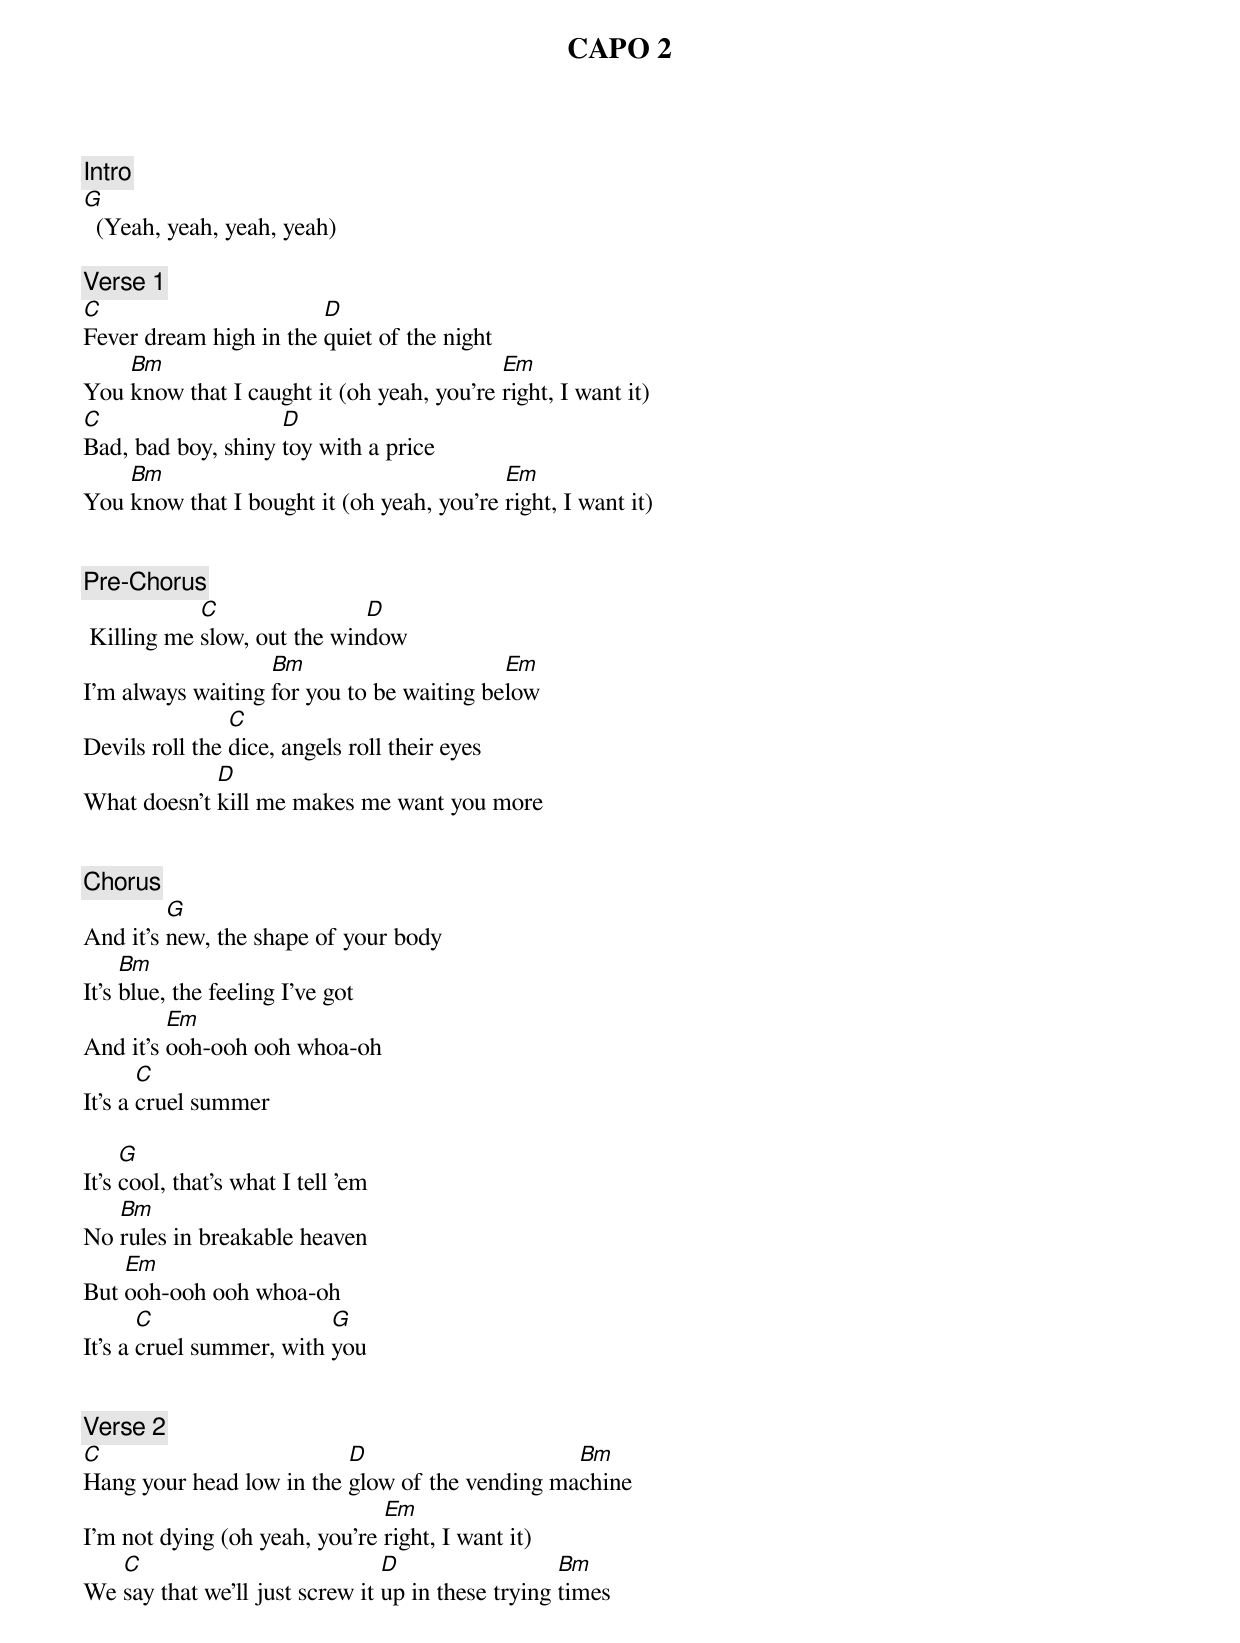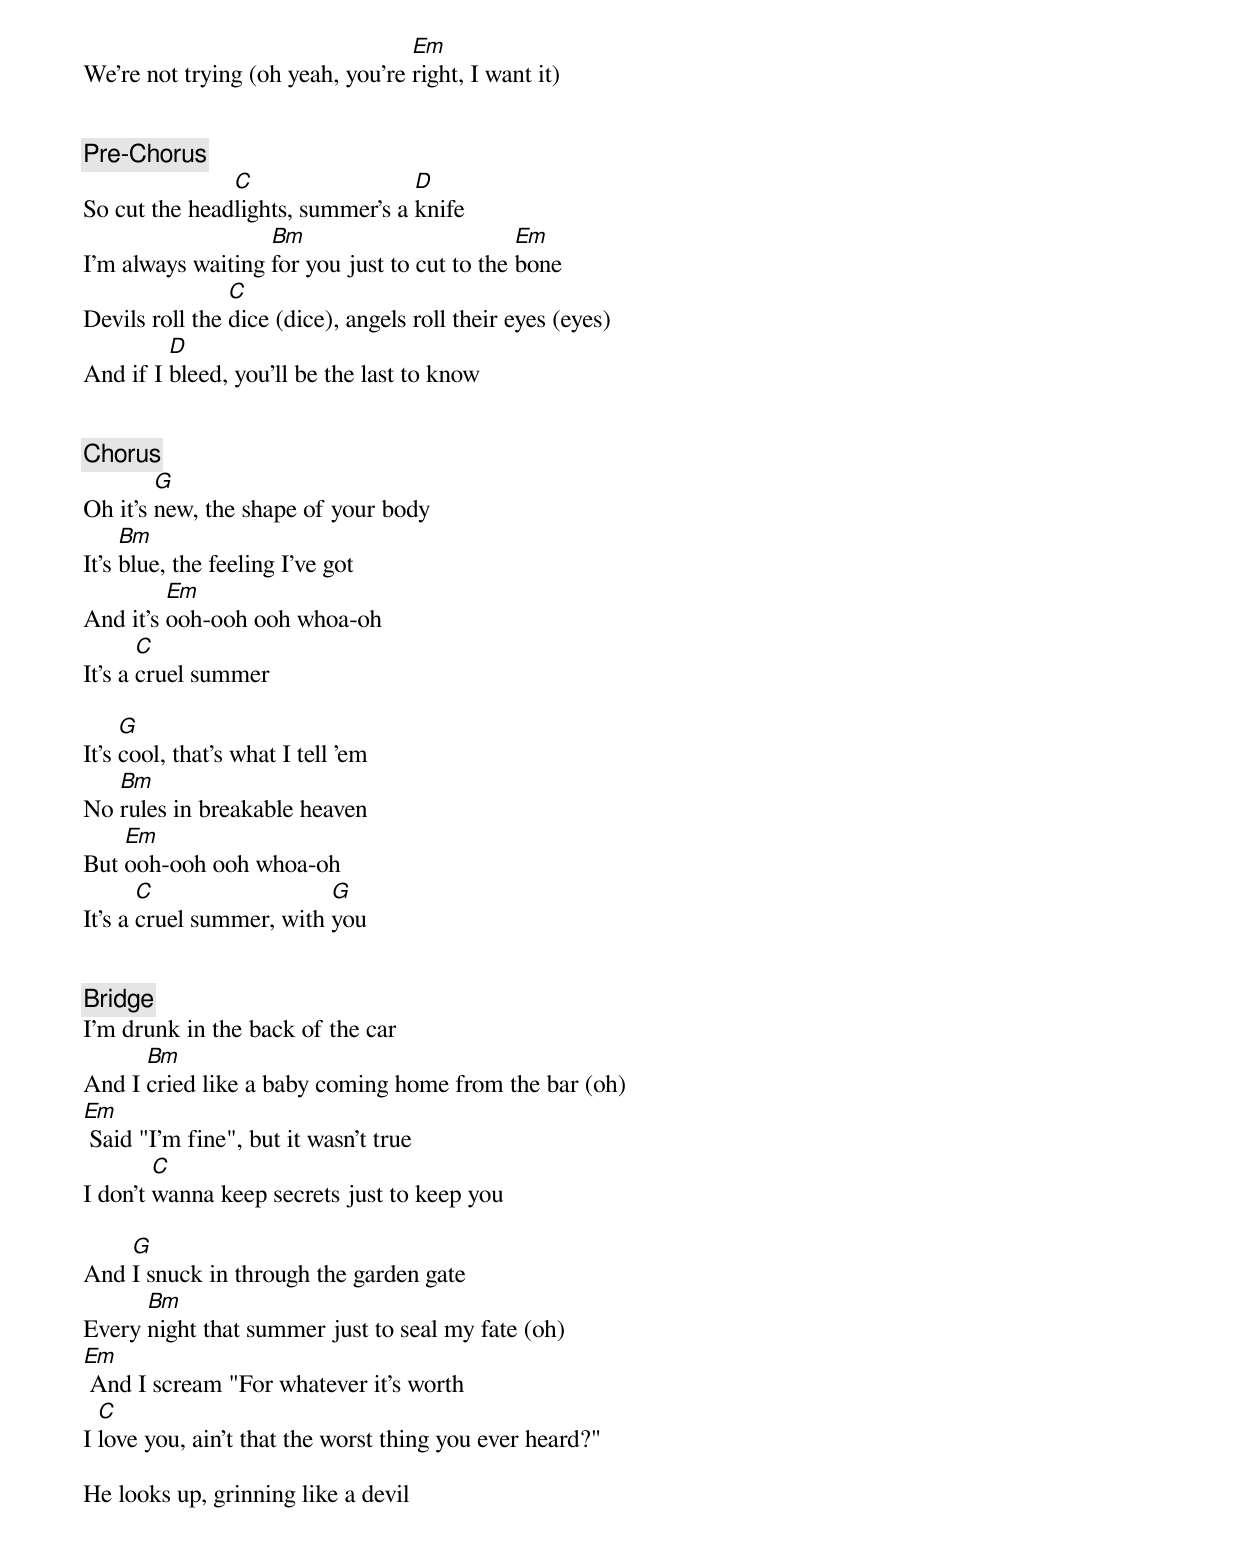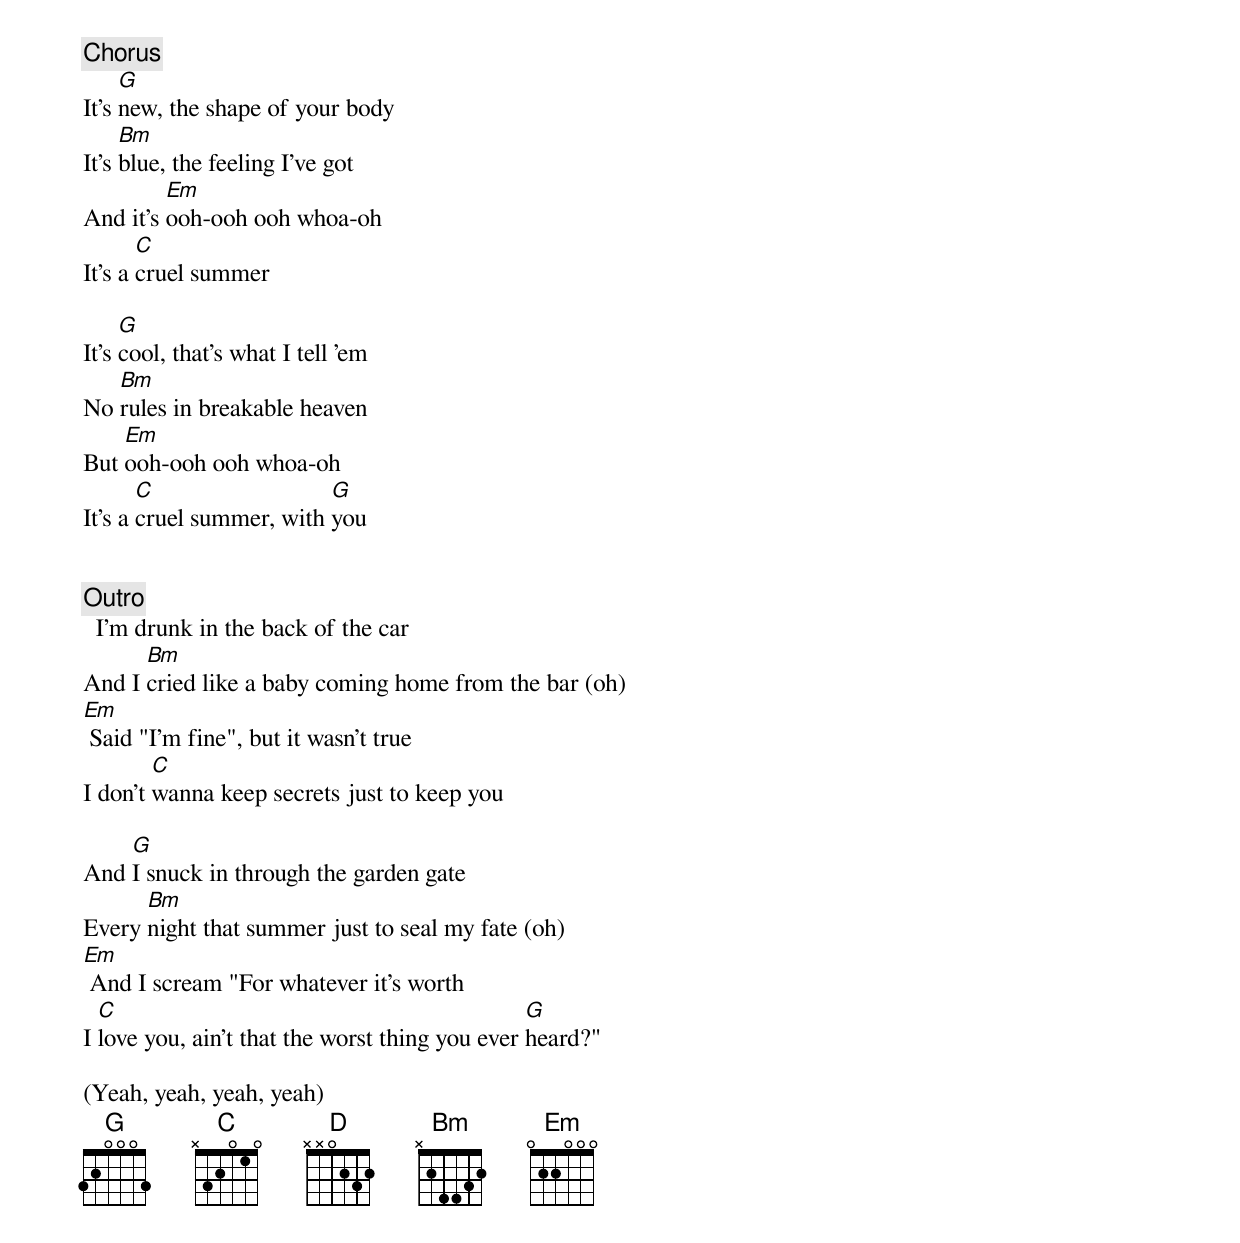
CAPO 2

[Intro]
G
  (Yeah, yeah, yeah, yeah)

[Verse 1]
C                       D
Fever dream high in the quiet of the night
    Bm                                     Em
You know that I caught it (oh yeah, you’re right, I want it)
C                   D
Bad, bad boy, shiny toy with a price
    Bm                                     Em
You know that I bought it (oh yeah, you’re right, I want it)


[Pre-Chorus]
            C                D
 Killing me slow, out the window
                   Bm                      Em
I’m always waiting for you to be waiting below
                C
Devils roll the dice, angels roll their eyes
             D
What doesn’t kill me makes me want you more


[Chorus]
         G
And it’s new, the shape of your body
     Bm
It’s blue, the feeling I’ve got
         Em
And it’s ooh-ooh ooh whoa-oh
       C
It’s a cruel summer

     G
It’s cool, that’s what I tell ’em
   Bm
No rules in breakable heaven
    Em
But ooh-ooh ooh whoa-oh
       C                  G
It’s a cruel summer, with you


[Verse 2]
C                         D                     Bm
Hang your head low in the glow of the vending machine
                               Em
I’m not dying (oh yeah, you’re right, I want it)
   C                            D                  Bm
We say that we’ll just screw it up in these trying times
                                  Em
We’re not trying (oh yeah, you’re right, I want it)


[Pre-Chorus]
               C                  D
So cut the headlights, summer’s a knife
                   Bm                         Em
I’m always waiting for you just to cut to the bone
                C
Devils roll the dice (dice), angels roll their eyes (eyes)
         D
And if I bleed, you’ll be the last to know


[Chorus]
        G
Oh it’s new, the shape of your body
     Bm
It’s blue, the feeling I’ve got
         Em
And it’s ooh-ooh ooh whoa-oh
       C
It’s a cruel summer

     G
It’s cool, that’s what I tell ’em
   Bm
No rules in breakable heaven
    Em
But ooh-ooh ooh whoa-oh
       C                  G
It’s a cruel summer, with you


[Bridge]
I’m drunk in the back of the car
      Bm
And I cried like a baby coming home from the bar (oh)
Em
 Said "I’m fine", but it wasn’t true
        C
I don’t wanna keep secrets just to keep you

    G
And I snuck in through the garden gate
      Bm
Every night that summer just to seal my fate (oh)
Em
 And I scream "For whatever it’s worth
  C
I love you, ain’t that the worst thing you ever heard?"

He looks up, grinning like a devil


[Chorus]
     G
It’s new, the shape of your body
     Bm
It’s blue, the feeling I’ve got
         Em
And it’s ooh-ooh ooh whoa-oh
       C
It’s a cruel summer

     G
It’s cool, that’s what I tell ’em
   Bm
No rules in breakable heaven
    Em
But ooh-ooh ooh whoa-oh
       C                  G
It’s a cruel summer, with you


[Outro]
  I’m drunk in the back of the car
      Bm
And I cried like a baby coming home from the bar (oh)
Em
 Said "I’m fine", but it wasn’t true
        C
I don’t wanna keep secrets just to keep you

    G
And I snuck in through the garden gate
      Bm
Every night that summer just to seal my fate (oh)
Em
 And I scream "For whatever it’s worth
  C                                             G
I love you, ain’t that the worst thing you ever heard?"

(Yeah, yeah, yeah, yeah)
